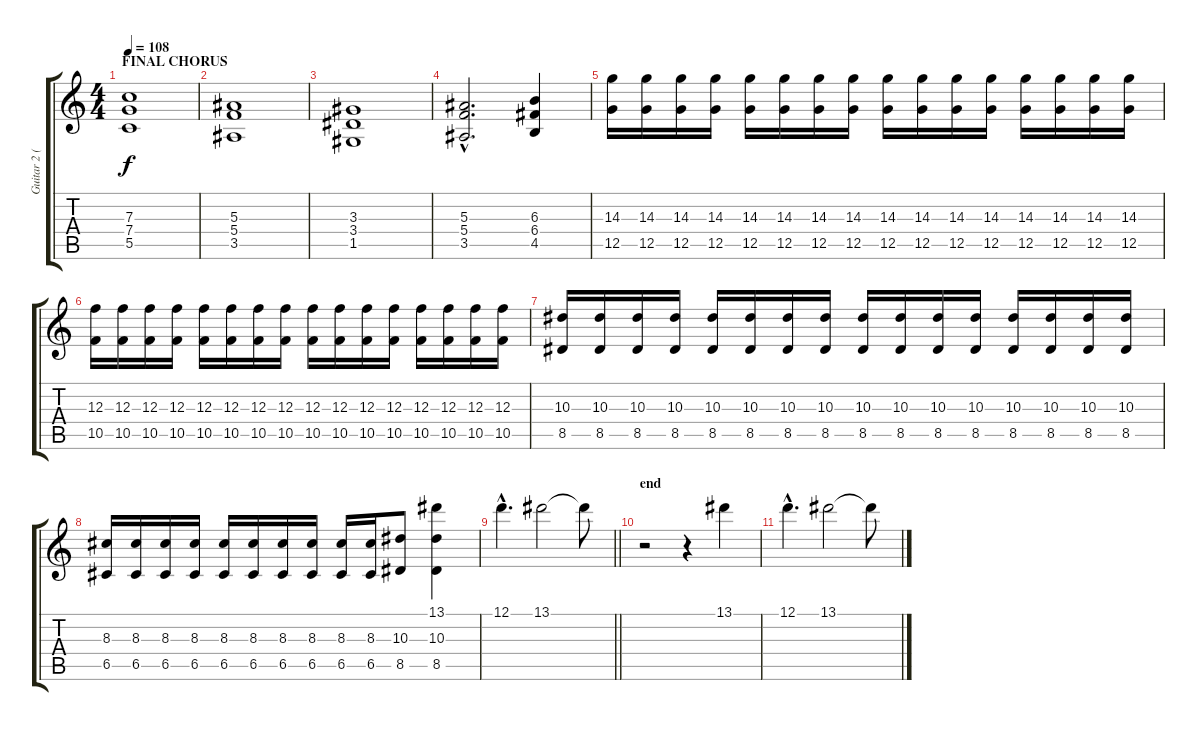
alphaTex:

\track ("Guitar 2 (Tripp)" "Guitar 2 (") {instrument overdrivenguitar}
\staff {score tabs}
\tuning (D4 A3 F3 C3 G2 C2) {hide}
\ts (4 4)
\section ("" "FINAL CHORUS")
\tempo 108
\clef g2
\ks c
(7.3 7.4 5.5).1{dy f} |
(5.3 5.4 3.5).1 |
(3.3 3.4 1.5).1 |
(5.3{hac} 5.4{hac} 3.5{hac}).2{d} (6.3 6.4 4.5).4 |
(14.3 12.5).16 (14.3 12.5).16 (14.3 12.5).16 (14.3 12.5).16 (14.3 12.5).16 (14.3 12.5).16 (14.3 12.5).16 (14.3 12.5).16 (14.3 12.5).16 (14.3 12.5).16 (14.3 12.5).16 (14.3 12.5).16 (14.3 12.5).16 (14.3 12.5).16 (14.3 12.5).16 (14.3 12.5).16 |
(12.3 10.5).16 (12.3 10.5).16 (12.3 10.5).16 (12.3 10.5).16 (12.3 10.5).16 (12.3 10.5).16 (12.3 10.5).16 (12.3 10.5).16 (12.3 10.5).16 (12.3 10.5).16 (12.3 10.5).16 (12.3 10.5).16 (12.3 10.5).16 (12.3 10.5).16 (12.3 10.5).16 (12.3 10.5).16 |
(10.3 8.5).16 (10.3 8.5).16 (10.3 8.5).16 (10.3 8.5).16 (10.3 8.5).16 (10.3 8.5).16 (10.3 8.5).16 (10.3 8.5).16 (10.3 8.5).16 (10.3 8.5).16 (10.3 8.5).16 (10.3 8.5).16 (10.3 8.5).16 (10.3 8.5).16 (10.3 8.5).16 (10.3 8.5).16 |
(8.3 6.5).16 (8.3 6.5).16 (8.3 6.5).16 (8.3 6.5).16 (8.3 6.5).16 (8.3 6.5).16 (8.3 6.5).16 (8.3 6.5).16 (8.3 6.5).16 (8.3 6.5).16 (10.3 8.5).8 (13.1 10.3 8.5).4 |
\barLineRight lightlight
12.1{hac}.4{d} 13.1.2 13.1{t}.8 |
\section ("" "end")
r.2 r.4 13.1.4 |
12.1{hac}.4{d} 13.1.2 13.1{t}.8
